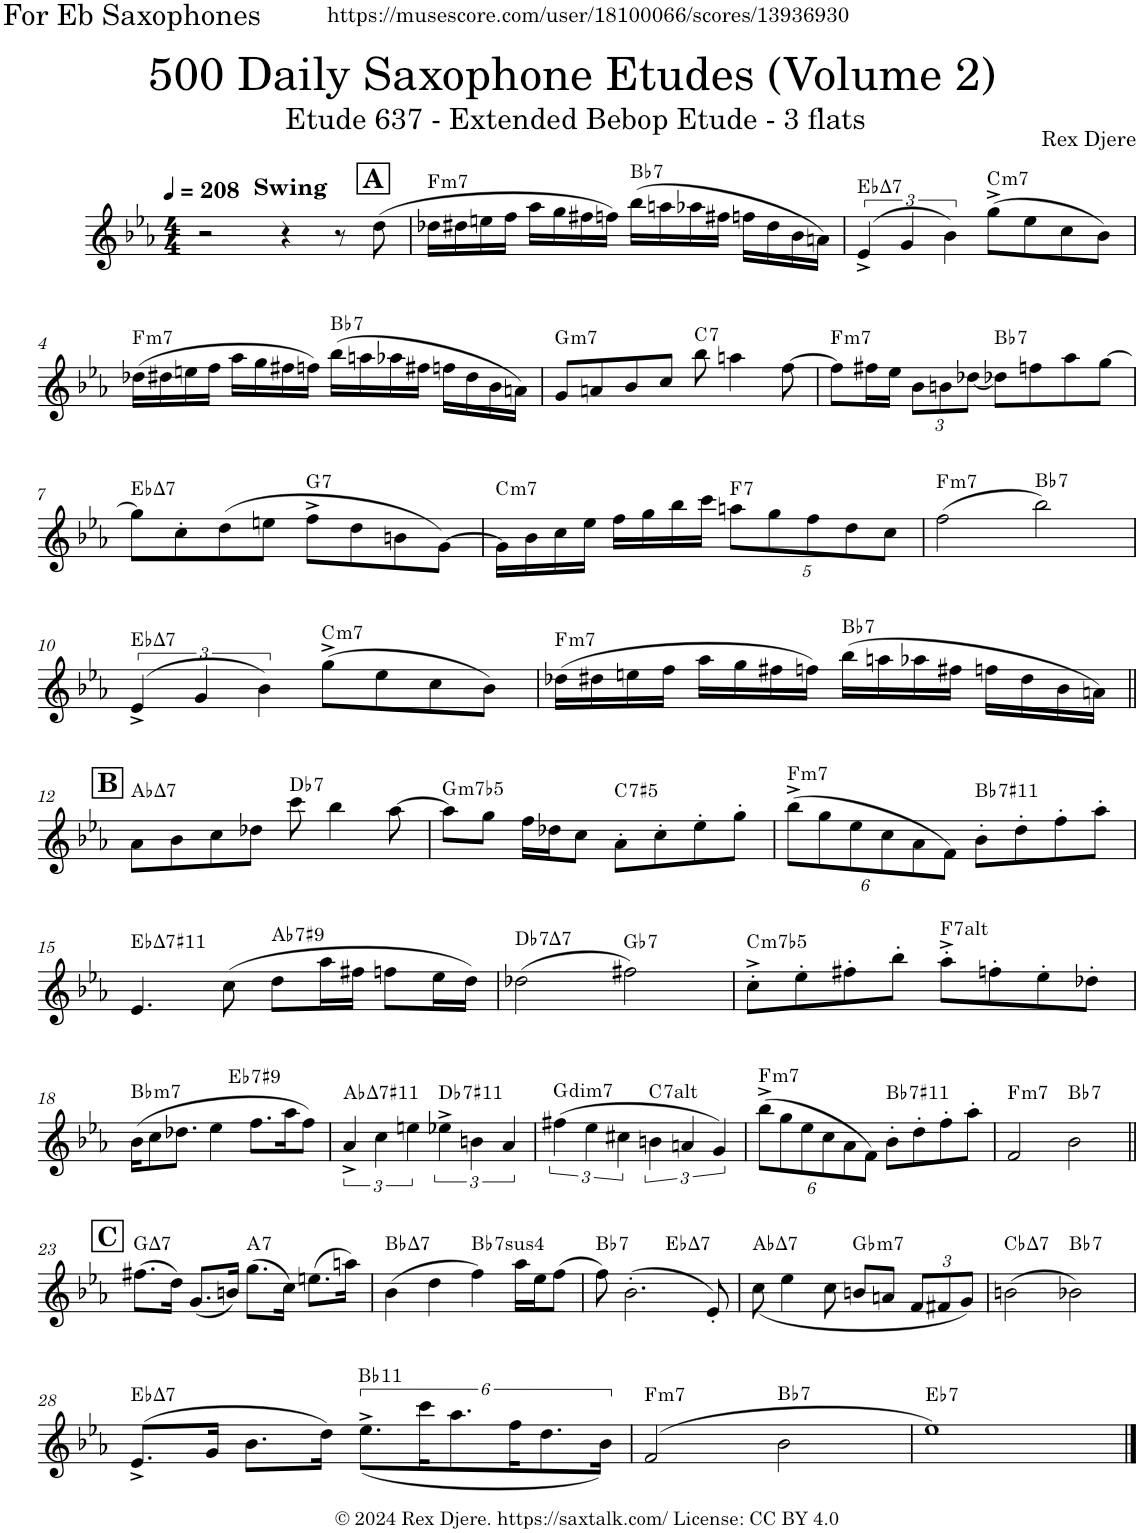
**kern	**harte
*part1	*part1
*staff1	*
*I"Alto Saxophone	*
*I'A. Sax.	*
*clefG2	*
*Trd5c9	*
*k[b-e-a-]	*
*M4/4	*
*MM208	*
!!LO:REH:place=s1:a:B:cj:fs=14:t=A:qo=3.5
=1	=1
!LO:TX:a:B:t=Swing	!
2r	.
4r	.
8r	.
(8dd\	.
=2	=2
!	!LO:H:kt=m7
16dd-X\LL	F:min7
16dd#X\	.
16een\	.
16ff\JJ	.
16aa-\LL	.
16gg\	.
16ff#X\	.
16ffn\JJ)	.
!	!LO:H:kt=7
(16bb-\LL	Bb:7
16aan\	.
16aa-X\	.
16ff#X\JJ	.
16ffn\LL	.
16dd#\	.
16b-\	.
16an\JJ)	.
=3	=3
!	!LO:H:kt=7
(6e-^/	Eb:maj7
6g/	.
6b-\)	.
!	!LO:H:kt=m7
(8gg^\L	C:min7
8ee-\	.
8cc\	.
8b-\J)	.
!!LO:LB:g=z
=4	=4
!	!LO:H:kt=m7
(16dd-X\LL	F:min7
16dd#X\	.
16een\	.
16ff\JJ	.
16aa-\LL	.
16gg\	.
16ff#X\	.
16ffn\JJ)	.
!	!LO:H:kt=7
(16bb-\LL	Bb:7
16aan\	.
16aa-X\	.
16ff#X\JJ	.
16ffn\LL	.
16dd#\	.
16b-\	.
16an\JJ)	.
=5	=5
!	!LO:H:kt=m7
8g/L	G:min7
8an/	.
8b-/	.
8cc/J	.
!	!LO:H:kt=7
8bb-\	C:7
4aan\	.
[8ff\	.
=6	=6
!	!LO:H:kt=m7
8ff\L]	F:min7
16ff#X\L	.
16ee-\JJ	.
*Xbrackettup	*
12b-\L	.
12bn\	.
[<12dd-X\J	.
!	!LO:H:kt=7
8dd-X\L]	Bb:7
8ffn\	.
8aa-\	.
[8gg\J	.
!!LO:LB:g=z
=7	=7
!	!LO:H:kt=7
8gg\L]	Eb:maj7
8cc'\	.
(8dd\	.
8een\J	.
!	!LO:H:kt=7
8ff^\L	G:7
8dd\	.
8bn\	.
[8g\J)	.
=8	=8
!	!LO:H:kt=m7
16g\LL]	C:min7
16b-\	.
16cc\	.
16ee-\JJ	.
16ff\LL	.
16gg\	.
16bb-\	.
16ccc\JJ	.
!	!LO:H:kt=7
10aan\L	F:7
10gg\	.
10ff\	.
10dd\	.
10cc\J	.
=9	=9
!	!LO:H:kt=m7
(2ff\	F:min7
!	!LO:H:kt=7
2bb-\)	Bb:7
!!LO:LB:g=z
=10	=10
*brackettup	*
!	!LO:H:kt=7
(6e-^/	Eb:maj7
6g/	.
6b-\)	.
!	!LO:H:kt=m7
(8gg^\L	C:min7
8ee-\	.
8cc\	.
8b-\J)	.
=11	=11
!	!LO:H:kt=m7
(16dd-X\LL	F:min7
16dd#X\	.
16een\	.
16ff\JJ	.
16aa-\LL	.
16gg\	.
16ff#X\	.
16ffn\JJ)	.
!	!LO:H:kt=7
(16bb-\LL	Bb:7
16aan\	.
16aa-X\	.
16ff#X\JJ	.
16ffn\LL	.
16dd#\	.
16b-\	.
16an\JJ)	.
!!LO:LB:g=z
!!LO:REH:place=s1:a:B:cj:fs=14:t=B
=12||	=12||
!	!LO:H:kt=7
8a-\L	Ab:maj7
8b-\	.
8cc\	.
8dd-X\J	.
!	!LO:H:kt=7
8ccc\	Db:7
4bb-\	.
[8aa-\	.
=13	=13
!	!LO:H:kt=m7b5
8aa-\L]	G:hdim7
8gg\J	.
16ff\LL	.
16dd-X\J	.
8cc\J	.
!	!LO:H:kt=7
8a-'\L	C:(3,#5,b7)
8cc'\	.
8ee-'\	.
8gg'\J	.
=14	=14
*Xbrackettup	*
!	!LO:H:kt=m7
(12bb-^\L	F:min7
12gg\	.
12ee-\	.
12cc\	.
12a-\	.
12f\J)	.
!	!LO:H:kt=7
8b-'\L	Bb:7(#11)
8dd'\	.
8ff'\	.
8aa-'\J	.
!!LO:LB:g=z
=15	=15
!	!LO:H:kt=7
4.e-/	Eb:maj7(#11)
(8cc\	.
!	!LO:H:kt=7
8dd\L	Ab:7(#9)
16aa-\L	.
16ff#X\JJ	.
8ffn\L	.
16ee-\L	.
16dd\JJ)	.
=16	=16
!	!LO:H:kt=7
(2dd-X\	Db:7
!	!LO:H:kt=7
2ff#X\)	Gb:7
=17	=17
!	!LO:H:kt=m7b5
8cc'^\L	C:hdim7
8ee-'\	.
8ff#X'\	.
8bb-'\J	.
!	!LO:H:kt=7
8aa-'^\L	F:(3,b5,#5,b7,b9,#9)
8ffn'\	.
8ee-'\	.
8dd-X'\J	.
!!LO:LB:g=z
=18	=18
!	!LO:H:kt=m7
*^	*
(16b-\KL	2ryy	Bb:min7
8cc\	.	.
8.dd-X\J	.	.
4ee-\	.	.
!	!	!LO:H:kt=7
.	2ryy	Eb:7(#9)
8.ff\L	.	.
16aa-\K	.	.
8ff\J)	.	.
*v	*v	*
=19	=19
*brackettup	*
*^	*
!	!	!LO:H:kt=7
*v	*v	*
6a-^/	Ab:maj7(#11)
6cc\	.
6een\	.
!	!LO:H:kt=7
6ee-X^\	Db:7(#11)
6bn\	.
6a-/	.
=20	=20
!	!LO:H:kt=dim7
(6ff#X\	G:dim7
6ee-\	.
6cc#X\	.
!	!LO:H:kt=7
6bn\	C:(3,b5,#5,b7,b9,#9)
6an/	.
6g/)	.
=21	=21
*Xbrackettup	*
!	!LO:H:kt=m7
(12bb-^\L	F:min7
12gg\	.
12ee-\	.
12cc\	.
12a-\	.
12f\J)	.
!	!LO:H:kt=7
8b-'\L	Bb:7(#11)
8dd'\	.
8ff'\	.
8aa-'\J	.
=22	=22
!	!LO:H:kt=m7
2f/	F:min7
!	!LO:H:kt=7
2b-\	Bb:7
!!LO:LB:g=z
!!LO:REH:place=s1:a:B:cj:fs=14:t=C
=23||	=23||
!	!LO:H:kt=7
(8.ff#X\L	G:maj7
16dd\Jk)	.
(8.g/L	.
16bn/Jk)	.
!	!LO:H:kt=7
(8.gg\L	A:7
16cc\Jk)	.
(8.een\L	.
16aan\Jk)	.
=24	=24
!	!LO:H:kt=7
(4b-\	Bb:maj7
4dd\	.
!	!LO:H:kt=74
4ff\)	Bb:sus4(7)
16aa-\LL	.
16ee-\J	.
(8ff\J	.
=25	=25
!	!LO:H:kt=7
*^	*
8ff\)	2ryy	Bb:7
(2.b-'\	.	.
!	!	!LO:H:kt=7
.	2ryy	Eb:maj7
8e-'/)	.	.
=26	=26	=26
!	!	!LO:H:kt=7
*v	*v	*
(<8cc\	Ab:maj7
4ee-\	.
8cc\	.
!	!LO:H:kt=m7
8bn/L	Gb:min7
8an/J	.
12f/L	.
12f#X/	.
12g/J)	.
=27	=27
!	!LO:H:kt=7
(2bn\	Cb:maj7
!	!LO:H:kt=7
2b-X\)	Bb:7
!!LO:LB:g=z
=28	=28
!	!LO:H:kt=7
(8.e-^/L	Eb:maj7
16g/Jk	.
8.b-\L	.
16dd\Jk)	.
*brackettup	*
!	!LO:H:kt=11
(<12.ee-^\L	Bb:9(11)
24ccc\K	.
12.aa-\	.
24ff\K	.
12.dd\	.
24b-\Jk)	.
=29	=29
!	!LO:H:kt=m7
(2f/	F:min7
!	!LO:H:kt=7
2b-\	Bb:7
=30	=30
!	!LO:H:kt=7
1ee-)	Eb:7
==	==
*-	*-
